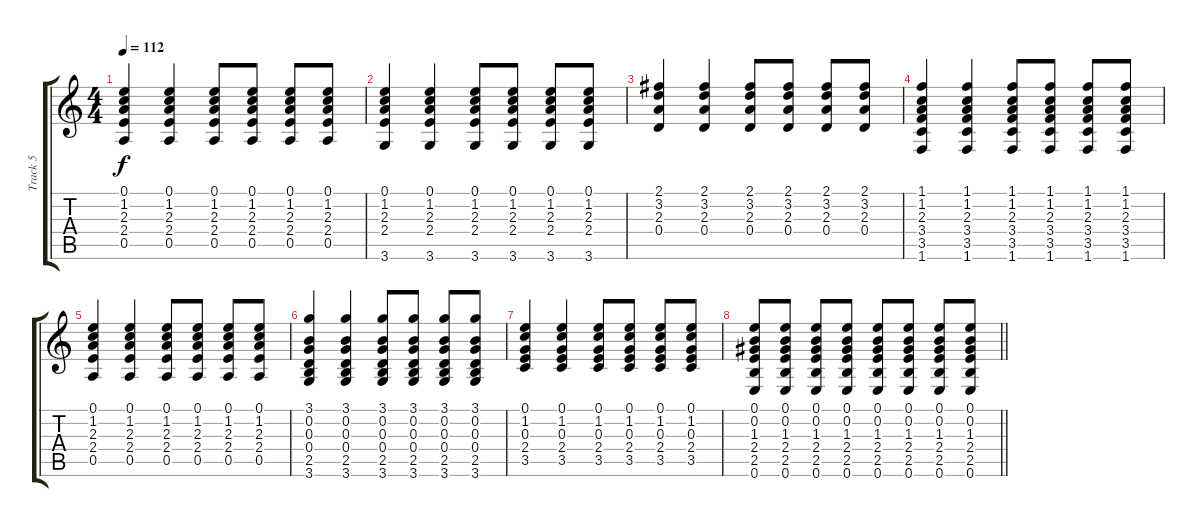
\track ("Track 5" "Track 5") {instrument acousticguitarsteel}
\staff {score tabs}
\tuning (E4 B3 G3 D3 A2 E2) {hide}
\ts (4 4)
\tempo 112
\clef g2
\ks c
(0.1 1.2 2.3 2.4 0.5).4{dy f} (0.1 1.2 2.3 2.4 0.5).4 (0.1 1.2 2.3 2.4 0.5).8 (0.1 1.2 2.3 2.4 0.5).8 (0.1 1.2 2.3 2.4 0.5).8 (0.1 1.2 2.3 2.4 0.5).8 |
(0.1 1.2 2.3 2.4 3.6).4 (0.1 1.2 2.3 2.4 3.6).4 (0.1 1.2 2.3 2.4 3.6).8 (0.1 1.2 2.3 2.4 3.6).8 (0.1 1.2 2.3 2.4 3.6).8 (0.1 1.2 2.3 2.4 3.6).8 |
(2.1 3.2 2.3 0.4).4 (2.1 3.2 2.3 0.4).4 (2.1 3.2 2.3 0.4).8 (2.1 3.2 2.3 0.4).8 (2.1 3.2 2.3 0.4).8 (2.1 3.2 2.3 0.4).8 |
(1.1 1.2 2.3 3.4 3.5 1.6).4 (1.1 1.2 2.3 3.4 3.5 1.6).4 (1.1 1.2 2.3 3.4 3.5 1.6).8 (1.1 1.2 2.3 3.4 3.5 1.6).8 (1.1 1.2 2.3 3.4 3.5 1.6).8 (1.1 1.2 2.3 3.4 3.5 1.6).8 |
(0.1 1.2 2.3 2.4 0.5).4 (0.1 1.2 2.3 2.4 0.5).4 (0.1 1.2 2.3 2.4 0.5).8 (0.1 1.2 2.3 2.4 0.5).8 (0.1 1.2 2.3 2.4 0.5).8 (0.1 1.2 2.3 2.4 0.5).8 |
(3.1 0.2 0.3 0.4 2.5 3.6).4 (3.1 0.2 0.3 0.4 2.5 3.6).4 (3.1 0.2 0.3 0.4 2.5 3.6).8 (3.1 0.2 0.3 0.4 2.5 3.6).8 (3.1 0.2 0.3 0.4 2.5 3.6).8 (3.1 0.2 0.3 0.4 2.5 3.6).8 |
(0.1 1.2 0.3 2.4 3.5).4 (0.1 1.2 0.3 2.4 3.5).4 (0.1 1.2 0.3 2.4 3.5).8 (0.1 1.2 0.3 2.4 3.5).8 (0.1 1.2 0.3 2.4 3.5).8 (0.1 1.2 0.3 2.4 3.5).8 |
\barLineRight lightlight
(0.1 0.2 1.3 2.4 2.5 0.6).8 (0.1 0.2 1.3 2.4 2.5 0.6).8 (0.1 0.2 1.3 2.4 2.5 0.6).8 (0.1 0.2 1.3 2.4 2.5 0.6).8 (0.1 0.2 1.3 2.4 2.5 0.6).8 (0.1 0.2 1.3 2.4 2.5 0.6).8 (0.1 0.2 1.3 2.4 2.5 0.6).8 (0.1 0.2 1.3 2.4 2.5 0.6).8
